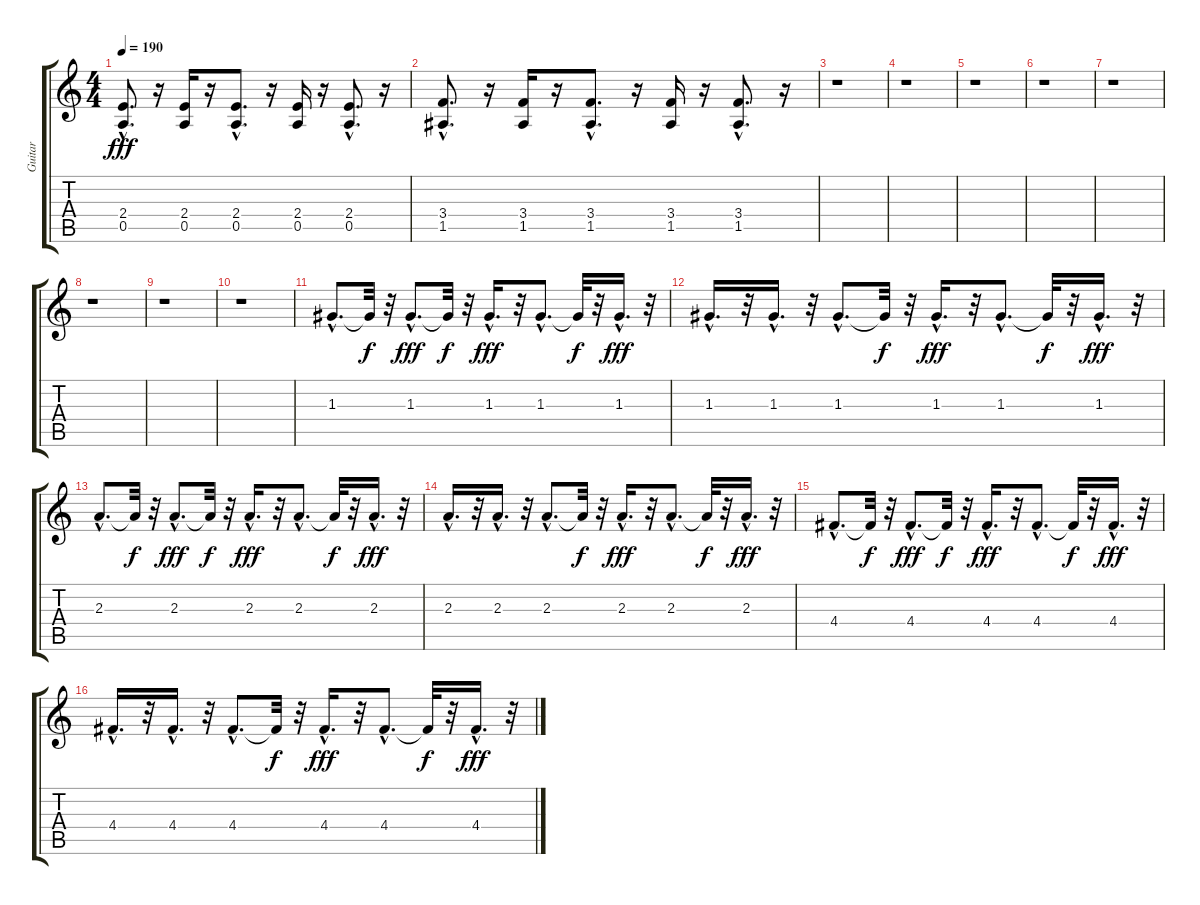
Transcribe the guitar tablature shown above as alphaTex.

\track ("Guitar" "Guitar") {instrument distortionguitar}
\staff {score tabs}
\tuning (E4 B3 G3 D3 A2 E2) {hide}
\ts (4 4)
\tempo 190
\clef g2
\ks c
(2.4{hac} 0.5{hac}).8{d dy fff} r.16 (2.4 0.5).16 r.16 (2.4{hac} 0.5{hac}).8{d} r.16 (2.4 0.5).16 r.16 (2.4{hac} 0.5{hac}).8{d} r.16 |
(3.4{hac} 1.5{hac}).8{d} r.16 (3.4 1.5).16 r.16 (3.4{hac} 1.5{hac}).8{d} r.16 (3.4 1.5).16 r.16 (3.4{hac} 1.5{hac}).8{d} r.16 |
r.1 |
r.1 |
r.1 |
r.1 |
r.1 |
r.1 |
r.1 |
r.1 |
1.3{hac}.8{d} 1.3{t}.32{dy f} r.32 1.3{hac}.8{d dy fff} 1.3{t}.32{dy f} r.32 1.3{hac}.16{d dy fff} r.32 1.3{hac}.8{d} 1.3{t}.32{dy f} r.32 1.3{hac}.16{d dy fff} r.32 |
1.3{hac}.16{d} r.32 1.3{hac}.16{d} r.32 1.3{hac}.8{d} 1.3{t}.32{dy f} r.32 1.3{hac}.16{d dy fff} r.32 1.3{hac}.8{d} 1.3{t}.32{dy f} r.32 1.3{hac}.16{d dy fff} r.32 |
2.3{hac}.8{d} 2.3{t}.32{dy f} r.32 2.3{hac}.8{d dy fff} 2.3{t}.32{dy f} r.32 2.3{hac}.16{d dy fff} r.32 2.3{hac}.8{d} 2.3{t}.32{dy f} r.32 2.3{hac}.16{d dy fff} r.32 |
2.3{hac}.16{d} r.32 2.3{hac}.16{d} r.32 2.3{hac}.8{d} 2.3{t}.32{dy f} r.32 2.3{hac}.16{d dy fff} r.32 2.3{hac}.8{d} 2.3{t}.32{dy f} r.32 2.3{hac}.16{d dy fff} r.32 |
4.4{hac}.8{d} 4.4{t}.32{dy f} r.32 4.4{hac}.8{d dy fff} 4.4{t}.32{dy f} r.32 4.4{hac}.16{d dy fff} r.32 4.4{hac}.8{d} 4.4{t}.32{dy f} r.32 4.4{hac}.16{d dy fff} r.32 |
4.4{hac}.16{d} r.32 4.4{hac}.16{d} r.32 4.4{hac}.8{d} 4.4{t}.32{dy f} r.32 4.4{hac}.16{d dy fff} r.32 4.4{hac}.8{d} 4.4{t}.32{dy f} r.32 4.4{hac}.16{d dy fff} r.32
